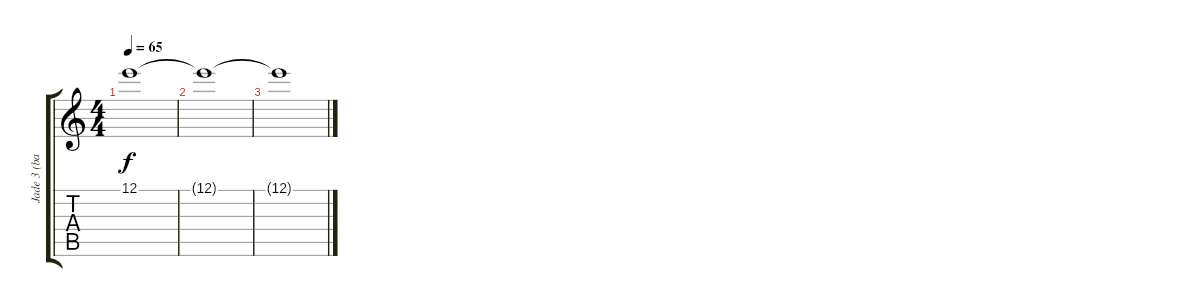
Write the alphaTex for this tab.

\track ("Jade 3 (backing)" "Jade 3 (ba") {instrument electricguitarjazz}
\staff {score tabs}
\tuning (E4 B3 G3 D3 A2 E2) {hide}
\ts (4 4)
\tempo 65
\clef g2
\ks c
12.1{t}.1{dy f} |
12.1{t}.1 |
12.1{t}.1
